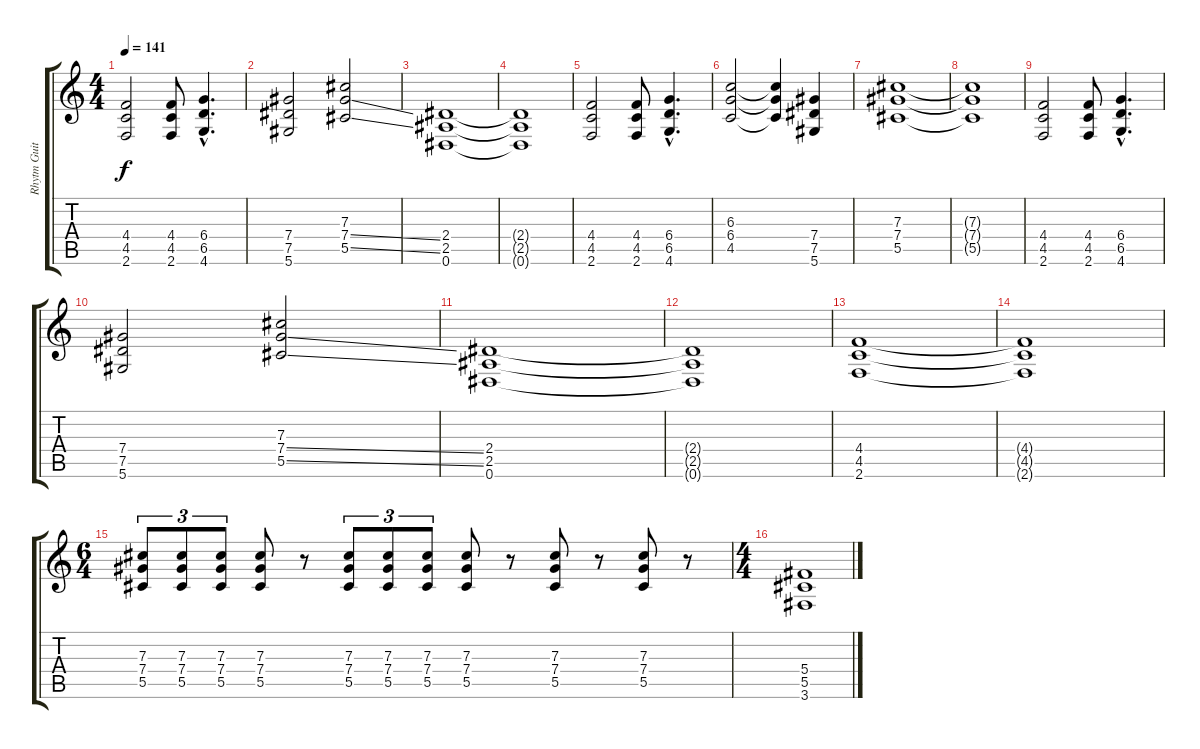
\track ("Rhytm Guitar" "Rhytm Guit") {instrument distortionguitar}
\staff {score tabs}
\tuning (Eb4 Bb3 Gb3 Db3 Ab2 Eb2) {hide}
\ts (4 4)
\tempo 141
\clef g2
\ks c
(4.4 4.5 2.6).2{dy f} (4.4 4.5 2.6).8 (6.4{hac} 6.5{hac} 4.6{hac}).4{d} |
(7.4 7.5 5.6).2 (7.3 7.4{ss} 5.5{ss}).2 |
(2.4 2.5 0.6).1 |
(2.4{t} 2.5{t} 0.6{t}).1 |
(4.4 4.5 2.6).2 (4.4 4.5 2.6).8 (6.4{hac} 6.5{hac} 4.6{hac}).4{d} |
(6.3 6.4 4.5).2 (6.3{t} 6.4{t} 4.5{t}).4 (7.4 7.5 5.6).4 |
(7.3 7.4 5.5).1 |
(7.3{t} 7.4{t} 5.5{t}).1 |
(4.4 4.5 2.6).2 (4.4 4.5 2.6).8 (6.4{hac} 6.5{hac} 4.6{hac}).4{d} |
(7.4 7.5 5.6).2 (7.3 7.4{ss} 5.5{ss}).2 |
(2.4 2.5 0.6).1 |
(2.4{t} 2.5{t} 0.6{t}).1 |
(4.4 4.5 2.6).1 |
(4.4{t} 4.5{t} 2.6{t}).1 |
\ts (6 4)
(7.3 7.4 5.5).8{tu (3 2)} (7.3 7.4 5.5).8{tu (3 2)} (7.3 7.4 5.5).8{tu (3 2)} (7.3 7.4 5.5).8 r.8 (7.3 7.4 5.5).8{tu (3 2)} (7.3 7.4 5.5).8{tu (3 2)} (7.3 7.4 5.5).8{tu (3 2)} (7.3 7.4 5.5).8 r.8 (7.3 7.4 5.5).8 r.8 (7.3 7.4 5.5).8 r.8 |
\ts (4 4)
(5.4 5.5 3.6).1
